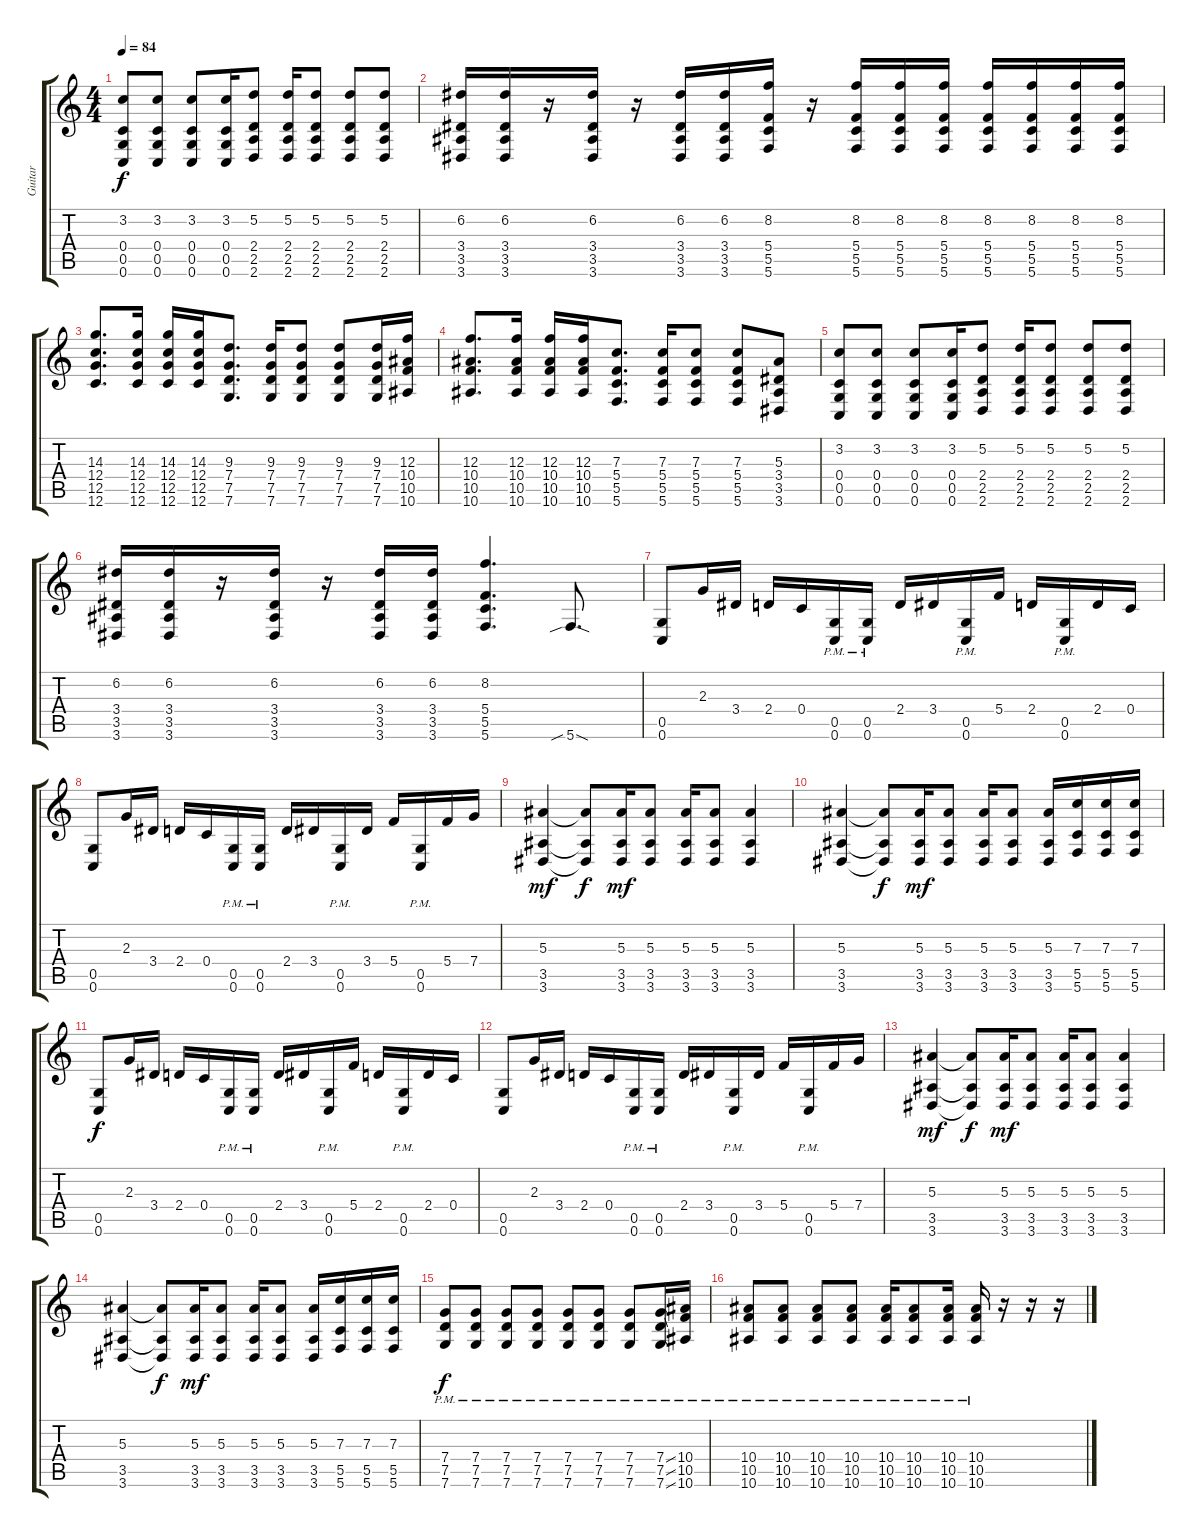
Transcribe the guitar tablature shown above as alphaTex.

\track ("Guitar" "Guitar") {instrument distortionguitar}
\staff {score tabs}
\tuning (D4 A3 F3 C3 G2 C2) {hide}
\ts (4 4)
\tempo 84
\clef g2
\ks c
(3.2 0.4 0.5 0.6).8{dy f} (3.2 0.4 0.5 0.6).8 (3.2 0.4 0.5 0.6).8 (3.2 0.4 0.5 0.6).16 (5.2 2.4 2.5 2.6).8 (5.2 2.4 2.5 2.6).16 (5.2 2.4 2.5 2.6).8 (5.2 2.4 2.5 2.6).8 (5.2 2.4 2.5 2.6).8 |
(6.2 3.4 3.5 3.6).16 (6.2 3.4 3.5 3.6).16 r.16 (6.2 3.4 3.5 3.6).16 r.16 (6.2 3.4 3.5 3.6).16 (6.2 3.4 3.5 3.6).16 (8.2 5.4 5.5 5.6).16 r.16 (8.2 5.4 5.5 5.6).16 (8.2 5.4 5.5 5.6).16 (8.2 5.4 5.5 5.6).16 (8.2 5.4 5.5 5.6).16 (8.2 5.4 5.5 5.6).16 (8.2 5.4 5.5 5.6).16 (8.2 5.4 5.5 5.6).16 |
(14.3 12.4 12.5 12.6).8{d} (14.3 12.4 12.5 12.6).16 (14.3 12.4 12.5 12.6).16 (14.3 12.4 12.5 12.6).16 (9.3 7.4 7.5 7.6).8{d} (9.3 7.4 7.5 7.6).16 (9.3 7.4 7.5 7.6).8 (9.3 7.4 7.5 7.6).8 (9.3 7.4 7.5 7.6).16 (12.3 10.4 10.5 10.6).16 |
(12.3 10.4 10.5 10.6).8{d} (12.3 10.4 10.5 10.6).16 (12.3 10.4 10.5 10.6).16 (12.3 10.4 10.5 10.6).16 (7.3 5.4 5.5 5.6).8{d} (7.3 5.4 5.5 5.6).16 (7.3 5.4 5.5 5.6).8 (7.3 5.4 5.5 5.6).8 (5.3 3.4 3.5 3.6).8 |
(3.2 0.4 0.5 0.6).8 (3.2 0.4 0.5 0.6).8 (3.2 0.4 0.5 0.6).8 (3.2 0.4 0.5 0.6).16 (5.2 2.4 2.5 2.6).8 (5.2 2.4 2.5 2.6).16 (5.2 2.4 2.5 2.6).8 (5.2 2.4 2.5 2.6).8 (5.2 2.4 2.5 2.6).8 |
(6.2 3.4 3.5 3.6).16 (6.2 3.4 3.5 3.6).16 r.16 (6.2 3.4 3.5 3.6).16 r.16 (6.2 3.4 3.5 3.6).16 (6.2 3.4 3.5 3.6).16 (8.2 5.4 5.5 5.6).4{d} 5.6{sib sod}.8{d} |
(0.5 0.6).8 2.3.16 3.4.16 2.4.16 0.4.16 (0.5{pm} 0.6{pm}).16 (0.5{pm} 0.6{pm}).16 2.4.16 3.4.16 (0.5{pm} 0.6{pm}).16 5.4.16 2.4.16 (0.5{pm} 0.6{pm}).16 2.4.16 0.4.16 |
(0.5 0.6).8 2.3.16 3.4.16 2.4.16 0.4.16 (0.5{pm} 0.6{pm}).16 (0.5{pm} 0.6{pm}).16 2.4.16 3.4.16 (0.5{pm} 0.6{pm}).16 3.4.16 5.4.16 (0.5{pm} 0.6{pm}).16 5.4.16 7.4.16 |
(5.3 3.5 3.6).4{dy mf} (5.3{t} 3.5{t} 3.6{t}).8{dy f} (5.3 3.5 3.6).16{dy mf} (5.3 3.5 3.6).8 (5.3 3.5 3.6).16 (5.3 3.5 3.6).8 (5.3 3.5 3.6).4 |
(5.3 3.5 3.6).4 (5.3{t} 3.5{t} 3.6{t}).8{dy f} (5.3 3.5 3.6).16{dy mf} (5.3 3.5 3.6).8 (5.3 3.5 3.6).16 (5.3 3.5 3.6).8 (5.3 3.5 3.6).16 (7.3 5.5 5.6).16 (7.3 5.5 5.6).16 (7.3 5.5 5.6).16 |
(0.5 0.6).8{dy f} 2.3.16 3.4.16 2.4.16 0.4.16 (0.5{pm} 0.6{pm}).16 (0.5{pm} 0.6{pm}).16 2.4.16 3.4.16 (0.5{pm} 0.6{pm}).16 5.4.16 2.4.16 (0.5{pm} 0.6{pm}).16 2.4.16 0.4.16 |
(0.5 0.6).8 2.3.16 3.4.16 2.4.16 0.4.16 (0.5{pm} 0.6{pm}).16 (0.5{pm} 0.6{pm}).16 2.4.16 3.4.16 (0.5{pm} 0.6{pm}).16 3.4.16 5.4.16 (0.5{pm} 0.6{pm}).16 5.4.16 7.4.16 |
(5.3 3.5 3.6).4{dy mf} (5.3{t} 3.5{t} 3.6{t}).8{dy f} (5.3 3.5 3.6).16{dy mf} (5.3 3.5 3.6).8 (5.3 3.5 3.6).16 (5.3 3.5 3.6).8 (5.3 3.5 3.6).4 |
(5.3 3.5 3.6).4 (5.3{t} 3.5{t} 3.6{t}).8{dy f} (5.3 3.5 3.6).16{dy mf} (5.3 3.5 3.6).8 (5.3 3.5 3.6).16 (5.3 3.5 3.6).8 (5.3 3.5 3.6).16 (7.3 5.5 5.6).16 (7.3 5.5 5.6).16 (7.3 5.5 5.6).16 |
(7.4{pm} 7.5{pm} 7.6{pm}).8{dy f} (7.4{pm} 7.5{pm} 7.6{pm}).8 (7.4{pm} 7.5{pm} 7.6{pm}).8 (7.4{pm} 7.5{pm} 7.6{pm}).8 (7.4{pm} 7.5{pm} 7.6{pm}).8 (7.4{pm} 7.5{pm} 7.6{pm}).8 (7.4{pm} 7.5{pm} 7.6{pm}).8 (7.4{ss pm} 7.5{ss pm} 7.6{ss pm}).16 (10.4{pm} 10.5{pm} 10.6{pm}).16 |
(10.4{pm} 10.5{pm} 10.6{pm}).8 (10.4{pm} 10.5{pm} 10.6{pm}).8 (10.4{pm} 10.5{pm} 10.6{pm}).8 (10.4{pm} 10.5{pm} 10.6{pm}).8 (10.4{pm} 10.5{pm} 10.6{pm}).16 (10.4{pm} 10.5{pm} 10.6{pm}).8 (10.4{pm} 10.5{pm} 10.6{pm}).16 (10.4{pm} 10.5{pm} 10.6{pm}).16 r.16 r.16 r.16
